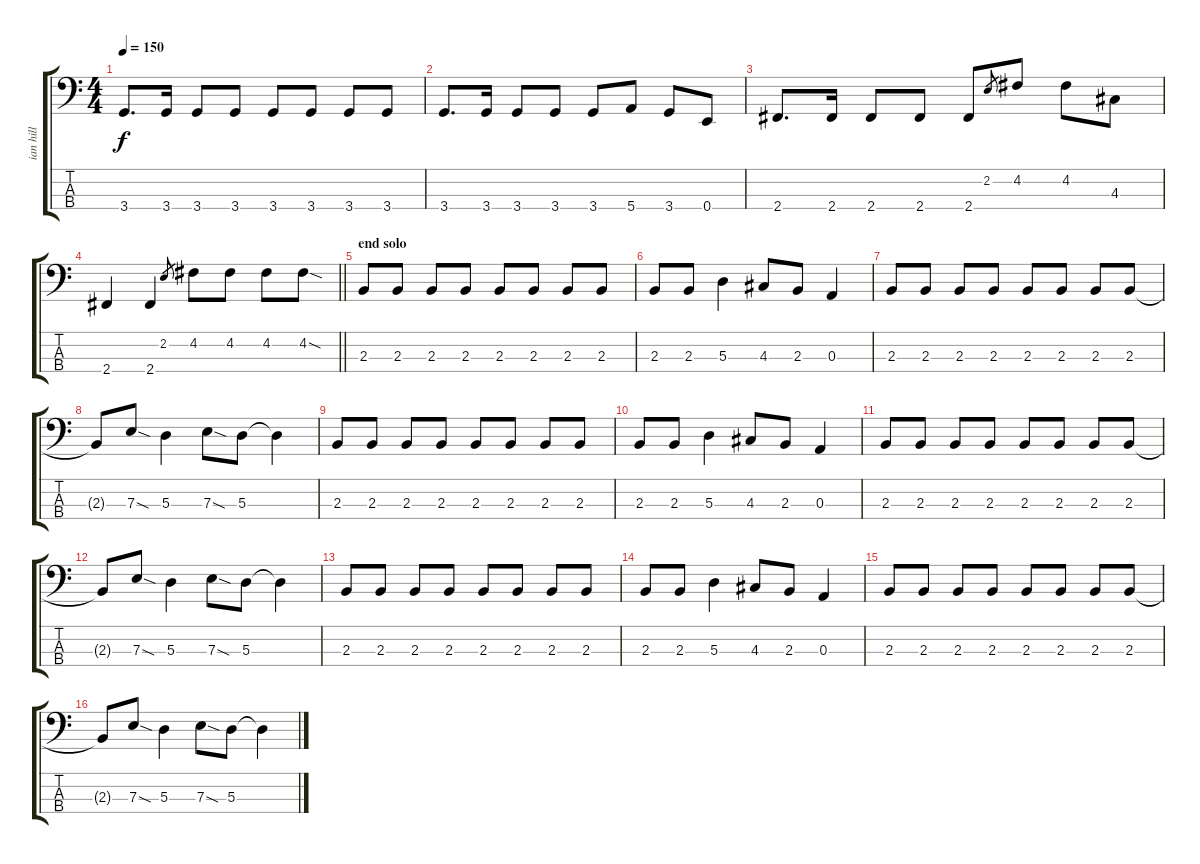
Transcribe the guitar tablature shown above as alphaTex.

\track ("ian hill" "ian hill") {instrument electricbasspick}
\staff {score tabs}
\tuning (G2 D2 A1 E1) {hide}
\ts (4 4)
\tempo 150
\clef f4
\ks c
3.4.8{d dy f} 3.4.16 3.4.8 3.4.8 3.4.8 3.4.8 3.4.8 3.4.8 |
3.4.8{d} 3.4.16 3.4.8 3.4.8 3.4.8 5.4.8 3.4.8 0.4.8 |
2.4.8{d} 2.4.16 2.4.8 2.4.8 2.4.8 2.2.8{gr} 4.2.8 4.2.8 4.3.8 |
\barLineRight lightlight
2.4.4 2.4.4 2.2.8{gr} 4.2.8 4.2.8 4.2.8 4.2{sod}.8 |
\section ("" "end solo")
2.3.8 2.3.8 2.3.8 2.3.8 2.3.8 2.3.8 2.3.8 2.3.8 |
2.3.8 2.3.8 5.3.4 4.3.8 2.3.8 0.3.4 |
2.3.8 2.3.8 2.3.8 2.3.8 2.3.8 2.3.8 2.3.8 2.3.8 |
2.3{t}.8 7.3{sod}.8 5.3.4 7.3{sod}.8 5.3.8 5.3{t}.4 |
2.3.8 2.3.8 2.3.8 2.3.8 2.3.8 2.3.8 2.3.8 2.3.8 |
2.3.8 2.3.8 5.3.4 4.3.8 2.3.8 0.3.4 |
2.3.8 2.3.8 2.3.8 2.3.8 2.3.8 2.3.8 2.3.8 2.3.8 |
2.3{t}.8 7.3{sod}.8 5.3.4 7.3{sod}.8 5.3.8 5.3{t}.4 |
2.3.8 2.3.8 2.3.8 2.3.8 2.3.8 2.3.8 2.3.8 2.3.8 |
2.3.8 2.3.8 5.3.4 4.3.8 2.3.8 0.3.4 |
2.3.8 2.3.8 2.3.8 2.3.8 2.3.8 2.3.8 2.3.8 2.3.8 |
2.3{t}.8 7.3{sod}.8 5.3.4 7.3{sod}.8 5.3.8 5.3{t}.4
